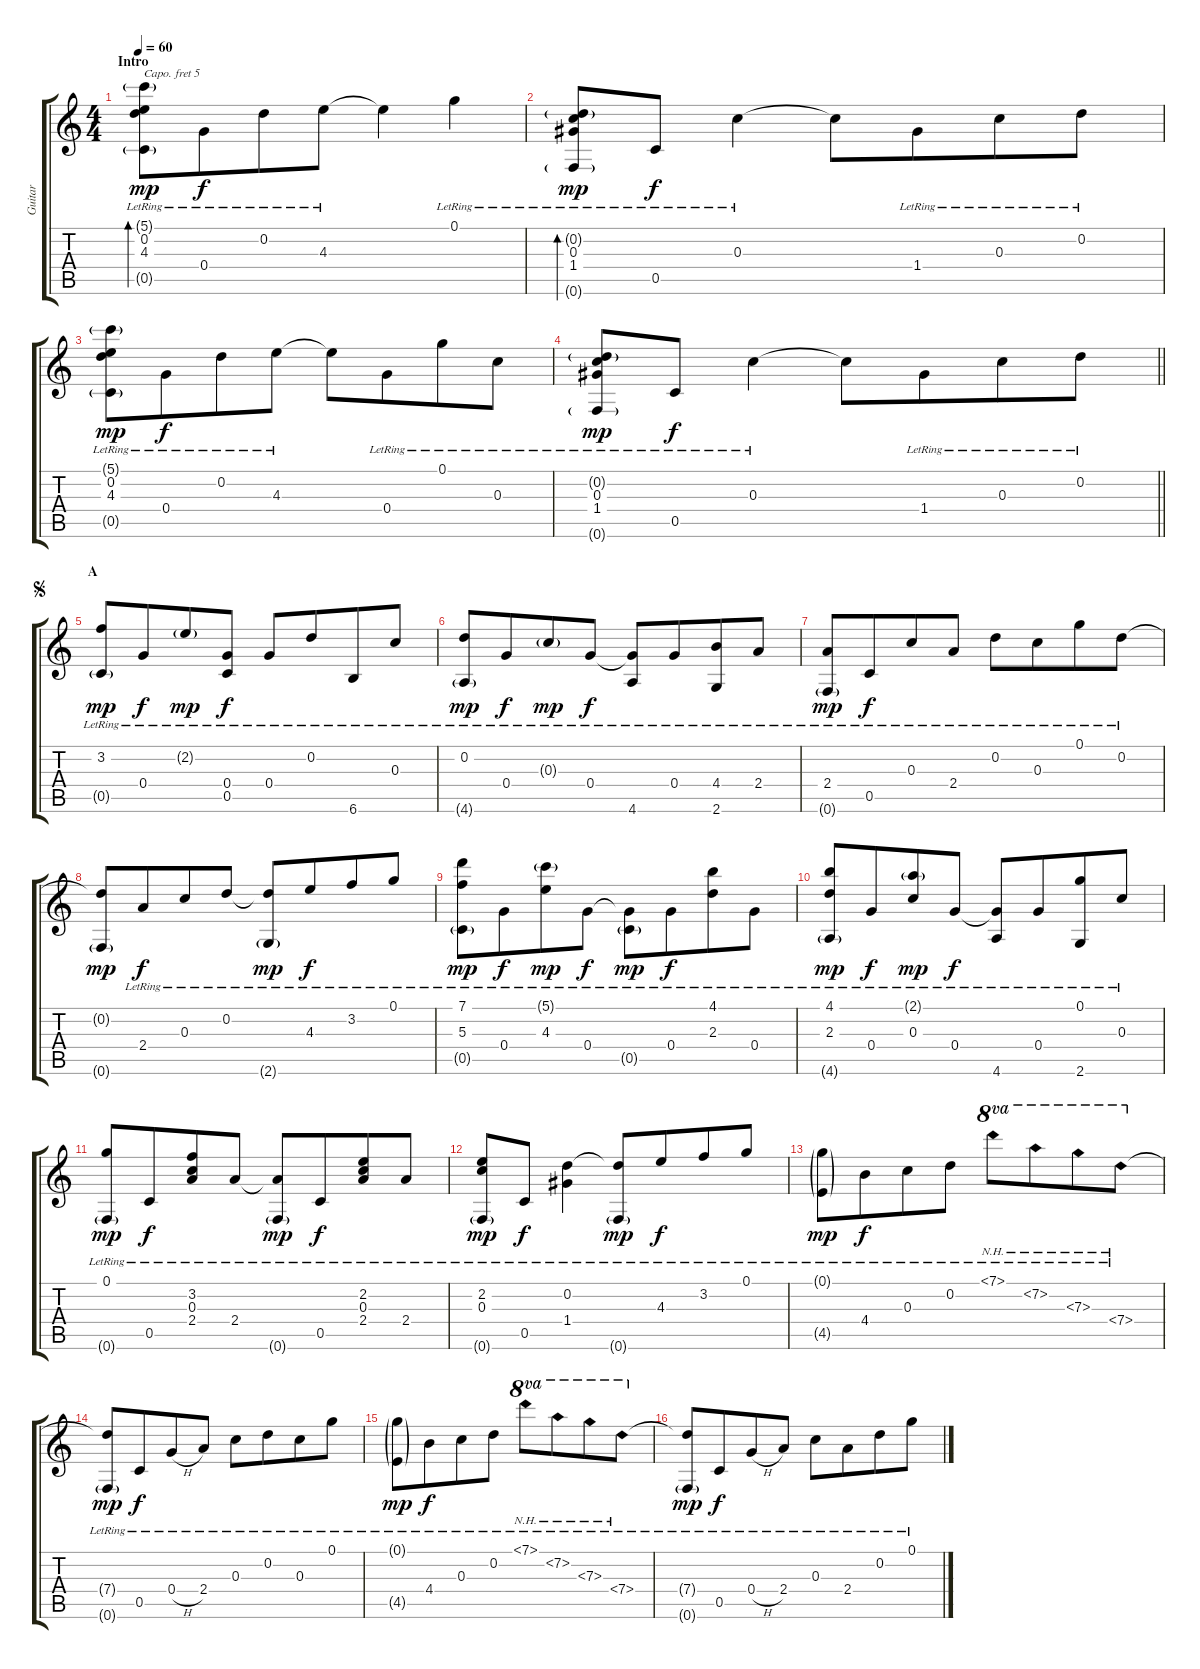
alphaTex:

\track ("Guitar" "Guitar") {instrument acousticguitarsteel}
\staff {score tabs}
\capo 5
\tuning (D4 A3 G3 D3 G2 C2) {hide}
\ts (4 4)
\section ("" "Intro")
\tempo 60
\clef g2
\ks c
(5.1{g lr} 0.2{lr} 4.3{lr} 0.5{g lr}).8{bd 480 dy mp instrument acousticguitarsteel} 0.4{lr}.8{dy f beam merge} 0.2{lr}.8 4.3{lr}.8 4.3{t}.4 0.1{lr}.4 |
(0.2{g lr} 0.3{lr} 1.4{lr} 0.6{g lr}).8{bd 480 dy mp} 0.5{lr}.8{dy f} 0.3{lr}.4 0.3{t}.8 1.4{lr}.8{beam merge} 0.3{lr}.8 0.2{lr}.8 |
(5.1{g lr} 0.2{lr} 4.3{lr} 0.5{g lr}).8{dy mp} 0.4{lr}.8{dy f beam merge} 0.2{lr}.8 4.3{lr}.8 4.3{t}.8 0.4{lr}.8{beam merge} 0.1{lr}.8 0.3{lr}.8 |
\barLineRight lightlight
(0.2{g lr} 0.3{lr} 1.4{lr} 0.6{g lr}).8{dy mp} 0.5{lr}.8{dy f} 0.3{lr}.4 0.3{t}.8{beam merge} 1.4{lr}.8{beam merge} 0.3{lr}.8{beam merge} 0.2{lr}.8 |
\section ("" "A")
\jump segno
(3.2{lr} 0.5{g lr}).8{dy mp} 0.4{lr}.8{dy f beam merge} 2.2{g lr}.8{dy mp} (0.4{lr} 0.5{lr}).8{dy f} 0.4{lr}.8 0.2{lr}.8{beam merge} 6.6{lr}.8 0.3{lr}.8 |
(0.2{lr} 4.6{g lr}).8{dy mp} 0.4{lr}.8{dy f beam merge} 0.3{g lr}.8{dy mp} 0.4{lr}.8{dy f} (0.4{t} 4.6{lr}).8 0.4{lr}.8{beam merge} (4.4{lr} 2.6{lr}).8 2.4{lr}.8 |
(2.4{lr} 0.6{g lr}).8{dy mp} 0.5{lr}.8{dy f beam merge} 0.3{lr}.8 2.4{lr}.8 0.2{lr}.8 0.3{lr}.8{beam merge} 0.1{lr}.8 0.2{lr}.8 |
(0.2{t} 0.6{g}).8{dy mp} 2.4{lr}.8{dy f beam merge} 0.3{lr}.8 0.2{lr}.8 (0.2{t} 2.6{g lr}).8{dy mp} 4.3{lr}.8{dy f beam merge} 3.2{lr}.8 0.1{lr}.8 |
(7.1{lr} 5.3{lr} 0.5{g lr}).8{dy mp} 0.4{lr}.8{dy f beam merge} (5.1{g lr} 4.3{lr}).8{dy mp} 0.4{lr}.8{dy f} (0.4{t} 0.5{g lr}).8{dy mp} 0.4{lr}.8{dy f beam merge} (4.1{lr} 2.3{lr}).8 0.4{lr}.8 |
(4.1{lr} 2.3{lr} 4.6{g lr}).8{dy mp} 0.4{lr}.8{dy f beam merge} (2.1{g lr} 0.3{lr}).8{dy mp} 0.4{lr}.8{dy f} (0.4{t} 4.6{lr}).8 0.4{lr}.8{beam merge} (0.1{lr} 2.6{lr}).8 0.3{lr}.8 |
(0.1{lr} 0.6{g lr}).8{dy mp} 0.5{lr}.8{dy f beam merge} (3.2{lr} 0.3{lr} 2.4{lr}).8 2.4{lr}.8 (2.4{t} 0.6{g lr}).8{dy mp} 0.5{lr}.8{dy f beam merge} (2.2{lr} 0.3{lr} 2.4{lr}).8 2.4{lr}.8 |
(2.2{lr} 0.3{lr} 0.6{g lr}).8{dy mp} 0.5{lr}.8{dy f} (0.2{lr} 1.4{lr}).4 (0.2{t} 0.6{g lr}).8{dy mp} 4.3{lr}.8{dy f beam merge} 3.2{lr}.8 0.1{lr}.8 |
(0.1{g lr} 4.5{g lr}).8{dy mp} 4.4{lr}.8{dy f beam merge} 0.3{lr}.8 0.2{lr}.8 7.1{nh lr}.8{ot 8va} 7.2{nh lr}.8{ot 8va beam merge} 7.3{nh lr}.8{ot 8va} 7.4{nh lr}.8{ot 8va} |
(7.4{t} 0.6{g lr}).8{dy mp} 0.5{lr}.8{dy f beam merge} 0.4{h lr}.8 2.4{lr}.8 0.3{lr}.8 0.2{lr}.8{beam merge} 0.3{lr}.8 0.1{lr}.8 |
(0.1{g lr} 4.5{g lr}).8{dy mp} 4.4{lr}.8{dy f beam merge} 0.3{lr}.8 0.2{lr}.8 7.1{nh lr}.8{ot 8va} 7.2{nh lr}.8{ot 8va beam merge} 7.3{nh lr}.8{ot 8va} 7.4{nh lr}.8{ot 8va} |
(7.4{t} 0.6{g lr}).8{dy mp} 0.5{lr}.8{dy f beam merge} 0.4{h lr}.8 2.4{lr}.8 0.3{lr}.8 2.4{lr}.8{beam merge} 0.2{lr}.8 0.1{lr}.8
